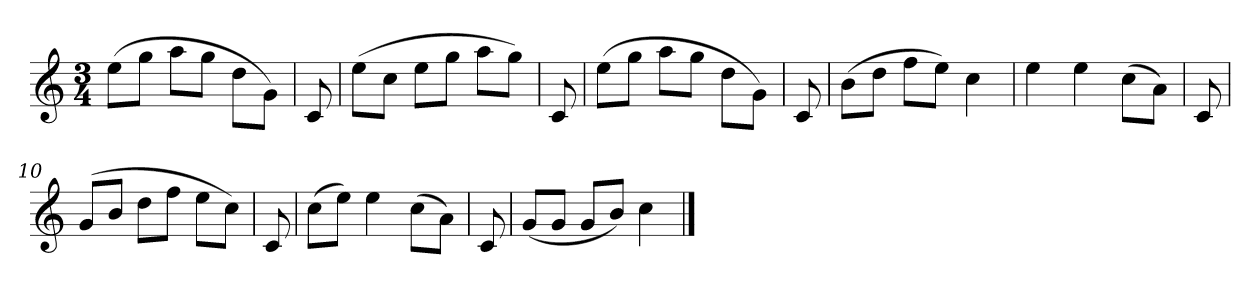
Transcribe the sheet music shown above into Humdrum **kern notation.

**kern
*part1
*staff1
*clefG2
*k[]
*C:
*M3/4
=
(8ee\L
8gg\J
8aa\L
8gg\J
8dd\L
8g\J)
=2y
8c
=3
(8ee\L
8cc\J
8ee\L
8gg\J
8aa\L
8gg\J)
=4y
8c
=5
(8ee\L
8gg\J
8aa\L
8gg\J
8dd\L
8g\J)
=6y
8c
=7
(8b\L
8dd\J
8ff\L
8ee\J)
4cc
=8y
4ee
4ee
(8cc\L
8a\J)
=9y
8c
=10
(8g/L
8b/J
8dd\L
8ff\J
8ee\L
8cc\J)
=11y
8c
=12
(8cc\L
8ee\J)
4ee
(8cc\L
8a\J)
=13y
8c
=14
(8g/L
8g/J
8g/L
8b/J)
4cc
==
*-
